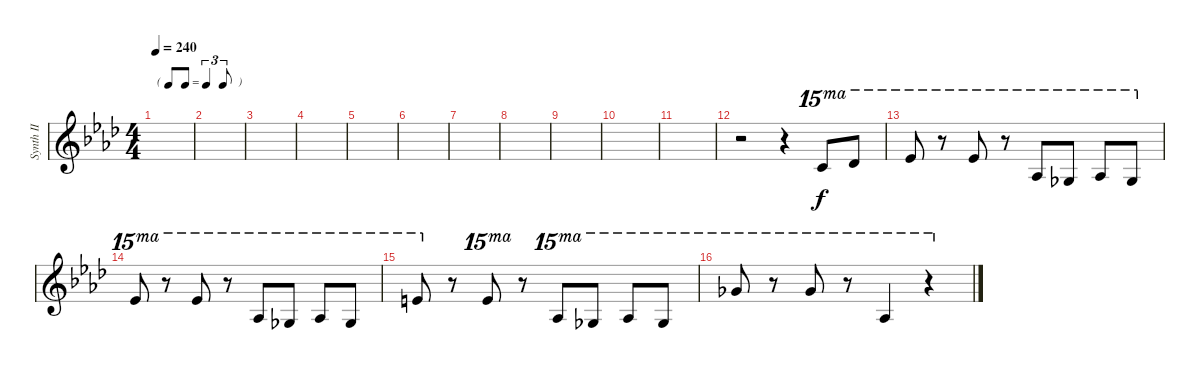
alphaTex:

\track ("Synth II" "Synth II") {instrument lead2sawtooth}
\staff {score}
\tuning (E4 B3 G3 D3 A2 E2) {hide}
\ts (4 4)
\tf triplet8th
\tempo 240
\clef g2
\ks ab
|
|
|
|
|
|
|
|
|
|
|
r.2 r.4 20.1.8{ot 15ma} 21.1.8{ot 15ma} |
23.1.8{ot 15ma} r.8{ot 15ma} 23.1.8{ot 15ma} r.8{ot 15ma} 16.1.8{ot 15ma} 14.1.8{ot 15ma} 16.1.8{ot 15ma} 14.1.8{ot 15ma} |
23.1.8{ot 15ma} r.8{ot 15ma} 23.1.8{ot 15ma} r.8{ot 15ma} 16.1.8{ot 15ma} 14.1.8{ot 15ma} 16.1.8{ot 15ma} 14.1.8{ot 15ma} |
24.1.8{ot 15ma} r.8 24.1.8{ot 15ma} r.8 16.1.8{ot 15ma} 14.1.8{ot 15ma} 16.1.8{ot 15ma} 14.1.8{ot 15ma} |
26.1.8{ot 15ma} r.8{ot 15ma} 26.1.8{ot 15ma} r.8{ot 15ma} 16.1.4{ot 15ma} r.4{ot 15ma}
